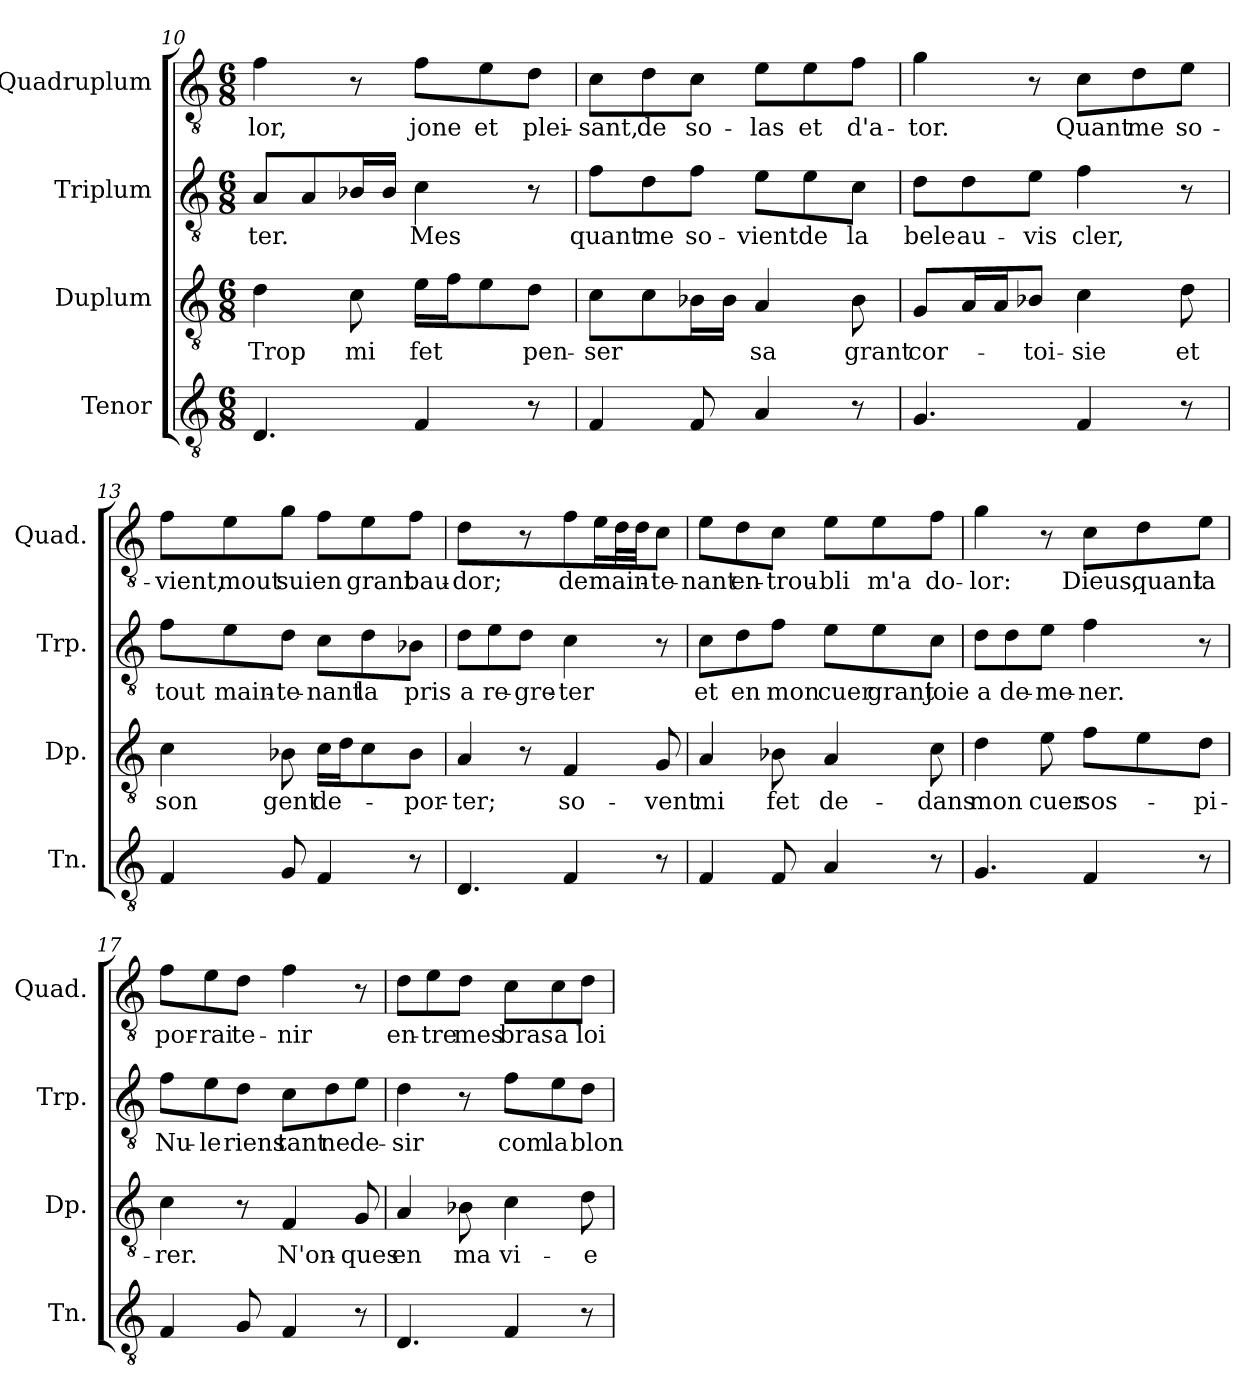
**kern	**kern	**text	**kern	**text	**kern	**text
*part4	*part3	*part3	*part2	*part2	*part1	*part1
*staff4	*staff3	*staff3	*staff2	*staff2	*staff1	*staff1
*I"Tenor	*I"Duplum	*	*I"Triplum	*	*I"Quadruplum	*
*I'Tn.	*I'Dp.	*	*I'Trp.	*	*I'Quad.	*
*clefGv2	*clefGv2	*	*clefGv2	*	*clefGv2	*
*k[]	*k[]	*	*k[]	*	*k[]	*
*M6/8	*M6/8	*	*M6/8	*	*M6/8	*
=10	=10	=10	=10	=10	=10	=10
!	!	!LO:LY:b	!	!LO:LY:b	!	!LO:LY:b
4.D/	4d\	Trop	8A/L	-ter.	4f\	-lor,
.	.	.	8A/	.	.	.
!	!	!LO:LY:b	!	!	!	!
*	*	*	*tremolo	*	*	*
.	8c\	mi	16B-i/	.	8r	.
.	.	.	16B-i/JJ	.	.	.
*	*	*	*Xtremolo	*	*	*
!	!	!LO:LY:b	!	!LO:LY:b	!	!LO:LY:b
4F/	16e\LL	fet	4c\	Mes	8f\L	jone
.	16f\J	.	.	.	.	.
!	!	!	!	!	!	!LO:LY:b
.	8e\	.	.	.	8e\	et
!	!	!LO:LY:b	!	!	!	!LO:LY:b
8r	8d\J	pen-	8r	.	8d\J	plei-
!!LO:LB:g=z
=11	=11	=11	=11	=11	=11	=11
!	!	!LO:LY:b	!	!LO:LY:b	!	!LO:LY:b
4F/	8c\L	-ser	8f\L	quant	8c\L	-sant,
!	!	!	!	!LO:LY:b	!	!LO:LY:b
.	8c\	.	8d\	me	8d\	de
!	!	!	!	!LO:LY:b	!	!LO:LY:b
*	*tremolo	*	*	*	*	*
8F/	16B-i\	.	8f\J	so-	8c\J	so-
.	16B-i\JJ	.	.	.	.	.
*	*Xtremolo	*	*	*	*	*
!	!	!LO:LY:b	!	!LO:LY:b	!	!LO:LY:b
4A/	4A/	sa	8e\L	-vient	8e\L	-las
!	!	!	!	!LO:LY:b	!	!LO:LY:b
.	.	.	8e\	de	8e\	et
!	!	!LO:LY:b	!	!LO:LY:b	!	!LO:LY:b
8r	8B-i\	grant	8c\J	la	8f\J	d'a-
=12	=12	=12	=12	=12	=12	=12
!	!	!LO:LY:b	!	!LO:LY:b	!	!LO:LY:b
4.G/	8G/L	cor-	8d\L	bele	4g\	-tor.
!	!	!	!	!LO:LY:b	!	!
*	*tremolo	*	*	*	*	*
.	16A/	.	8d\	au-	.	.
.	16A/	.	.	.	.	.
*	*Xtremolo	*	*	*	*	*
!	!	!LO:LY:b	!	!LO:LY:b	!	!
.	8B-i/J	-toi-	8e\J	-vis	8r	.
!	!	!LO:LY:b	!	!LO:LY:b	!	!LO:LY:b
4F/	4c\	-sie	4f\	cler,	8c\L	Quant
!	!	!	!	!	!	!LO:LY:b
.	.	.	.	.	8d\	me
!	!	!LO:LY:b	!	!	!	!LO:LY:b
8r	8d\	et	8r	.	8e\J	so-
=13	=13	=13	=13	=13	=13	=13
!	!	!LO:LY:b	!	!LO:LY:b	!	!LO:LY:b
4F/	4c\	son	8f\L	tout	8f\L	-vient,
!	!	!	!	!LO:LY:b	!	!LO:LY:b
.	.	.	8e\	main-	8e\	mout
!	!	!LO:LY:b	!	!LO:LY:b	!	!LO:LY:b
8G/	8B-i\	gent	8d\J	-te-	8g\J	sui
!	!	!LO:LY:b	!	!LO:LY:b	!	!LO:LY:b
4F/	16c\LL	de-	8c\L	-nant	8f\L	en
.	16d\J	.	.	.	.	.
!	!	!	!	!LO:LY:b	!	!LO:LY:b
.	8c\	.	8d\	la	8e\	grant
!	!	!LO:LY:b	!	!LO:LY:b	!	!LO:LY:b
8r	8B-i\J	-por-	8B-i\J	pris	8f\J	bau-
!!LO:PB:g=z
=14	=14	=14	=14	=14	=14	=14
!	!	!LO:LY:b	!	!LO:LY:b	!	!LO:LY:b
4.D/	4A/	-ter;	8d\L	a	4d\	-dor;
!	!	!	!	!LO:LY:b	!	!
.	.	.	8e\	re-	.	.
!	!	!	!	!LO:LY:b	!	!
.	8r	.	8d\J	-gre-	8r	.
!	!	!LO:LY:b	!	!LO:LY:b	!	!LO:LY:b
4F/	4F/	so-	4c\	-ter	8f\L	de
!	!	!	!	!	!	!LO:LY:b
.	.	.	.	.	16e\L	main-
*	*	*	*	*	*tremolo	*
.	.	.	.	.	32d\	.
.	.	.	.	.	32d\JJJ	.
*	*	*	*	*	*Xtremolo	*
!	!	!LO:LY:b	!	!	!	!LO:LY:b
8r	8G/	-vent	8r	.	8c\J	-te-
=15	=15	=15	=15	=15	=15	=15
!	!	!LO:LY:b	!	!LO:LY:b	!	!LO:LY:b
4F/	4A/	mi	8c\L	et	8e\L	-nant
!	!	!	!	!LO:LY:b	!	!LO:LY:b
.	.	.	8d\	en	8d\	en-
!	!	!LO:LY:b	!	!LO:LY:b	!	!LO:LY:b
8F/	8B-i\	fet	8f\J	mon	8c\J	-trou-
!	!	!LO:LY:b	!	!LO:LY:b	!	!LO:LY:b
4A/	4A/	de-	8e\L	cuer	8e\L	-bli
!	!	!	!	!LO:LY:b	!	!LO:LY:b
.	.	.	8e\	grant	8e\	m'a
!	!	!LO:LY:b	!	!LO:LY:b	!	!LO:LY:b
8r	8c\	-dans	8c\J	joie	8f\J	do-
=16	=16	=16	=16	=16	=16	=16
!	!	!LO:LY:b	!	!LO:LY:b	!	!LO:LY:b
4.G/	4d\	mon	8d\L	a	4g\	-lor:
!	!	!	!	!LO:LY:b	!	!
.	.	.	8d\	de-	.	.
!	!	!LO:LY:b	!	!LO:LY:b	!	!
.	8e\	cuer	8e\J	-me-	8r	.
!	!	!LO:LY:b	!	!LO:LY:b	!	!LO:LY:b
4F/	8f\L	sos-	4f\	-ner.	8c\L	Dieus,
!	!	!	!	!	!	!LO:LY:b
.	8e\	.	.	.	8d\	quant
!	!	!LO:LY:b	!	!	!	!LO:LY:b
8r	8d\J	-pi-	8r	.	8e\J	la
!!LO:LB:g=z
=17	=17	=17	=17	=17	=17	=17
!	!	!LO:LY:b	!	!LO:LY:b	!	!LO:LY:b
4F/	4c\	-rer.	8f\L	Nu-	8f\L	por-
!	!	!	!	!LO:LY:b	!	!LO:LY:b
.	.	.	8e\	-le	8e\	-rai
!	!	!	!	!LO:LY:b	!	!LO:LY:b
8G/	8r	.	8d\J	riens	8d\J	te-
!	!	!LO:LY:b	!	!LO:LY:b	!	!LO:LY:b
4F/	4F/	N'on-	8c\L	tant	4f\	-nir
!	!	!	!	!LO:LY:b	!	!
.	.	.	8d\	ne	.	.
!	!	!LO:LY:b	!	!LO:LY:b	!	!
8r	8G/	-ques	8e\J	de-	8r	.
=18	=18	=18	=18	=18	=18	=18
!	!	!LO:LY:b	!	!LO:LY:b	!	!LO:LY:b
4.D/	4A/	en	4d\	-sir	8d\L	en-
!	!	!	!	!	!	!LO:LY:b
.	.	.	.	.	8e\	-tre
!	!	!LO:LY:b	!	!	!	!LO:LY:b
.	8B-i\	ma	8r	.	8d\J	mes
!	!	!LO:LY:b	!	!LO:LY:b	!	!LO:LY:b
4F/	4c\	vi-	8f\L	com	8c\L	bras
!	!	!	!	!LO:LY:b	!	!LO:LY:b
.	.	.	8e\	la	8c\	a
!	!	!LO:LY:b	!	!LO:LY:b	!	!LO:LY:b
8r	8d\	-e	8d\J	blon-	8d\J	loi-
=	=	=	=	=	=	=
*-	*-	*-	*-	*-	*-	*-
